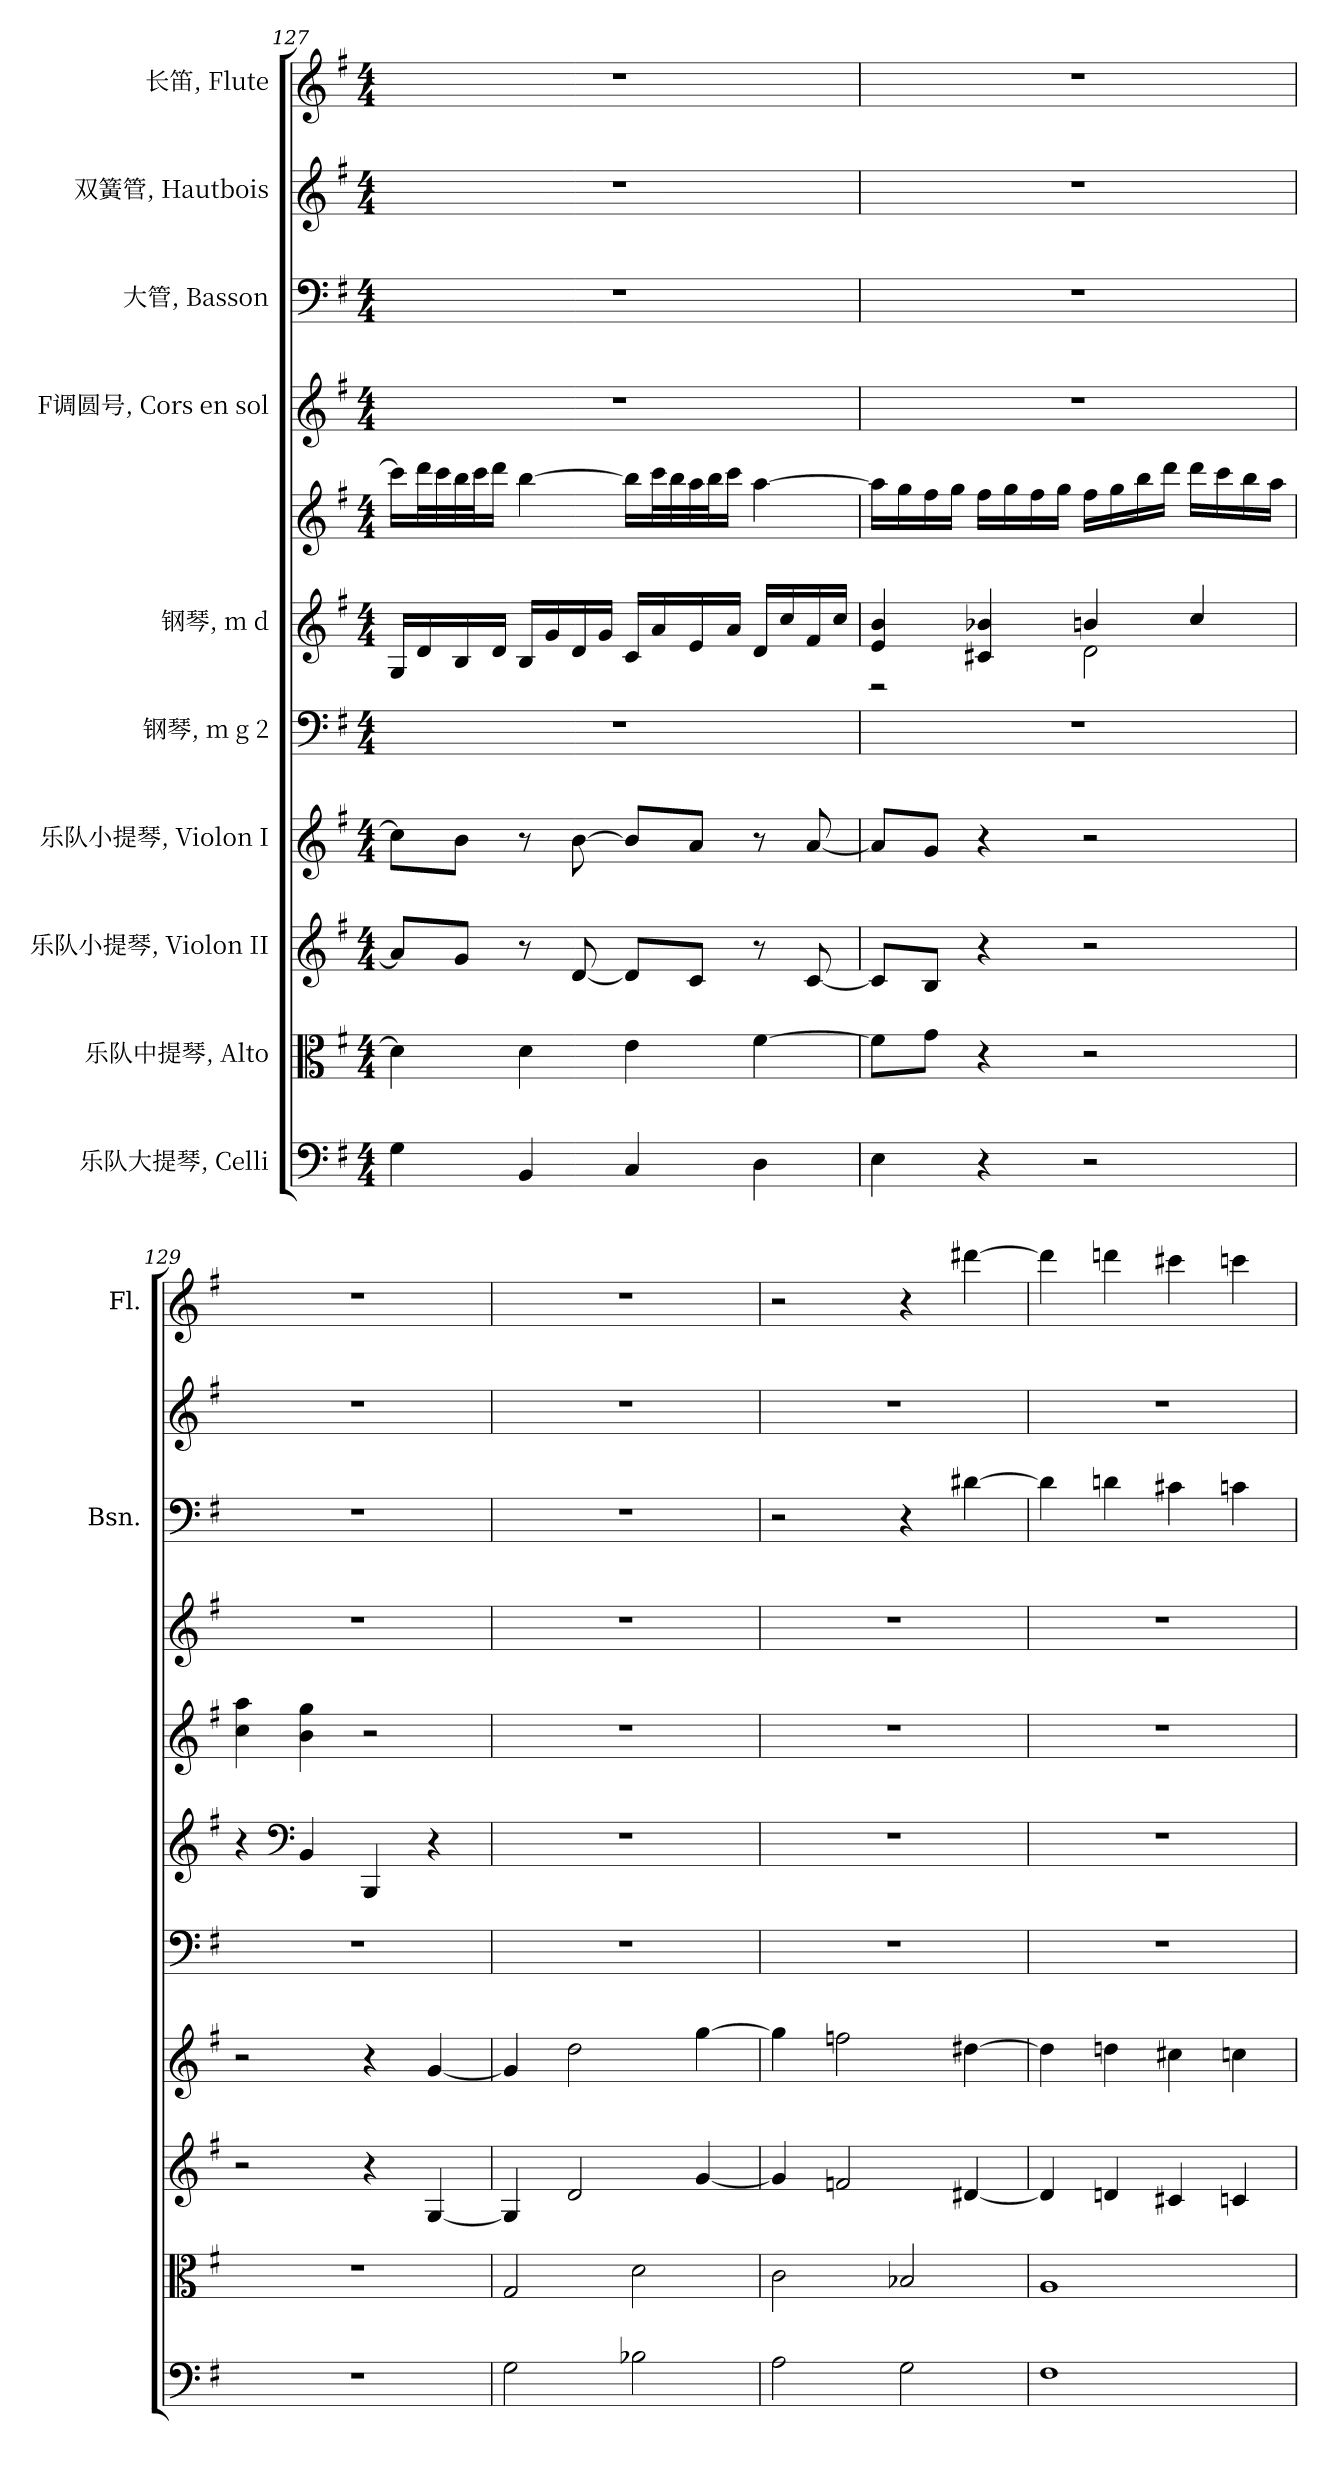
**kern	**kern	**kern	**kern	**kern	**kern	**kern	**kern	**kern	**kern	**kern
*part10	*part9	*part8	*part7	*part6	*part5	*part5	*part4	*part3	*part2	*part1
*staff11	*staff10	*staff9	*staff8	*staff7	*staff6	*staff5	*staff4	*staff3	*staff2	*staff1
*I"乐队大提琴, Celli	*I"乐队中提琴, Alto	*I"乐队小提琴, Violon II	*I"乐队小提琴, Violon I	*I"钢琴, m g 2	*I"钢琴, m d	*	*I"F调圆号, Cors en sol	*I"大管, Basson	*I"双簧管, Hautbois	*I"长笛, Flute
*	*	*	*	*	*	*	*	*I'Bsn.	*	*I'Fl.
!!LO:PB:g=z
*clefF4	*clefC3	*clefG2	*clefG2	*clefF4	*clefG2	*clefG2	*clefG2	*clefF4	*clefG2	*clefG2
*	*	*	*	*	*	*	*ITrd4c7	*	*	*
*k[f#]	*k[f#]	*k[f#]	*k[f#]	*k[f#]	*k[f#]	*k[f#]	*k[]	*k[f#]	*k[f#]	*k[f#]
*M4/4	*M4/4	*M4/4	*M4/4	*M4/4	*M4/4	*M4/4	*M4/4	*M4/4	*M4/4	*M4/4
=127	=127	=127	=127	=127	=127	=127	=127	=127	=127	=127
4G\	4d\]	8a/L]	8cc\L]	1r	16G/LL	16ccc\LL]	1r	1r	1r	1r
.	.	.	.	.	16d/	32ddd\L	.	.	.	.
.	.	.	.	.	.	32ccc\	.	.	.	.
.	.	8g/J	8b\J	.	16B/	32bb\	.	.	.	.
.	.	.	.	.	.	32ccc\J	.	.	.	.
.	.	.	.	.	16d/JJ	16ddd\JJ	.	.	.	.
4BB/	4d\	8r	8r	.	16B/LL	[4bb\	.	.	.	.
.	.	.	.	.	16g/	.	.	.	.	.
.	.	[8d/	[8b\	.	16d/	.	.	.	.	.
.	.	.	.	.	16g/JJ	.	.	.	.	.
4C/	4e\	8d/L]	8b/L]	.	16c/LL	16bb\LL]	.	.	.	.
.	.	.	.	.	16a/	32ccc\L	.	.	.	.
.	.	.	.	.	.	32bb\	.	.	.	.
.	.	8c/J	8a/J	.	16e/	32aa\	.	.	.	.
.	.	.	.	.	.	32bb\J	.	.	.	.
.	.	.	.	.	16a/JJ	16ccc\JJ	.	.	.	.
4D\	[4f#\	8r	8r	.	16d/LL	[4aa\	.	.	.	.
.	.	.	.	.	16cc/	.	.	.	.	.
.	.	[8c/	[8a/	.	16f#/	.	.	.	.	.
.	.	.	.	.	16cc/JJ	.	.	.	.	.
=128	=128	=128	=128	=128	=128	=128	=128	=128	=128	=128
*	*	*	*	*	*^	*	*	*	*	*
4E\	8f#\L]	8c/L]	8a/L]	1r	4e/ 4b/	2r	16aa\LL]	1r	1r	1r	1r
.	.	.	.	.	.	.	16gg\	.	.	.	.
.	8g\J	8B/J	8g/J	.	.	.	16ff#\	.	.	.	.
.	.	.	.	.	.	.	16gg\JJ	.	.	.	.
4r	4r	4r	4r	.	4c#X/ 4b-X/	.	16ff#\LL	.	.	.	.
.	.	.	.	.	.	.	16gg\	.	.	.	.
.	.	.	.	.	.	.	16ff#\	.	.	.	.
.	.	.	.	.	.	.	16gg\JJ	.	.	.	.
2r	2r	2r	2r	.	4bn/	2d\	16ff#\LL	.	.	.	.
.	.	.	.	.	.	.	16gg\	.	.	.	.
.	.	.	.	.	.	.	16bb\	.	.	.	.
.	.	.	.	.	.	.	16ddd\JJ	.	.	.	.
.	.	.	.	.	4cc/	.	16ddd\LL	.	.	.	.
.	.	.	.	.	.	.	16ccc\	.	.	.	.
.	.	.	.	.	.	.	16bb\	.	.	.	.
.	.	.	.	.	.	.	16aa\JJ	.	.	.	.
*	*	*	*	*	*v	*v	*	*	*	*	*
!!LO:PB:g=z
=129	=129	=129	=129	=129	=129	=129	=129	=129	=129	=129
1r	1r	2r	2r	1r	4r	4cc\ 4aa\	1r	1r	1r	1r
*	*	*	*	*	*clefF4	*	*	*	*	*
.	.	.	.	.	4BB/	4b\ 4gg\	.	.	.	.
.	.	4r	4r	.	4BBB/	2r	.	.	.	.
.	.	[4G/	[4g/	.	4r	.	.	.	.	.
=130	=130	=130	=130	=130	=130	=130	=130	=130	=130	=130
2G\	2G/	4G/]	4g/]	1r	1r	1r	1r	1r	1r	1r
.	.	2d/	2dd\	.	.	.	.	.	.	.
2B-X\	2d\	.	.	.	.	.	.	.	.	.
.	.	[4g/	[4gg\	.	.	.	.	.	.	.
=131	=131	=131	=131	=131	=131	=131	=131	=131	=131	=131
2A\	2c\	4g/]	4gg\]	1r	1r	1r	1r	2r	1r	2r
.	.	2fn/	2ffn\	.	.	.	.	.	.	.
2G\	2B-X/	.	.	.	.	.	.	4r	.	4r
.	.	[4d#X/	[4dd#X\	.	.	.	.	[4d#X\	.	[4ddd#X\
=132	=132	=132	=132	=132	=132	=132	=132	=132	=132	=132
1F#	1A	4d#/]	4dd#\]	1r	1r	1r	1r	4d#\]	1r	4ddd#\]
.	.	4dn/	4ddn\	.	.	.	.	4dn\	.	4dddn\
.	.	4c#X/	4cc#X\	.	.	.	.	4c#X\	.	4ccc#X\
.	.	4cn/	4ccn\	.	.	.	.	4cn\	.	4cccn\
=	=	=	=	=	=	=	=	=	=	=
*-	*-	*-	*-	*-	*-	*-	*-	*-	*-	*-
